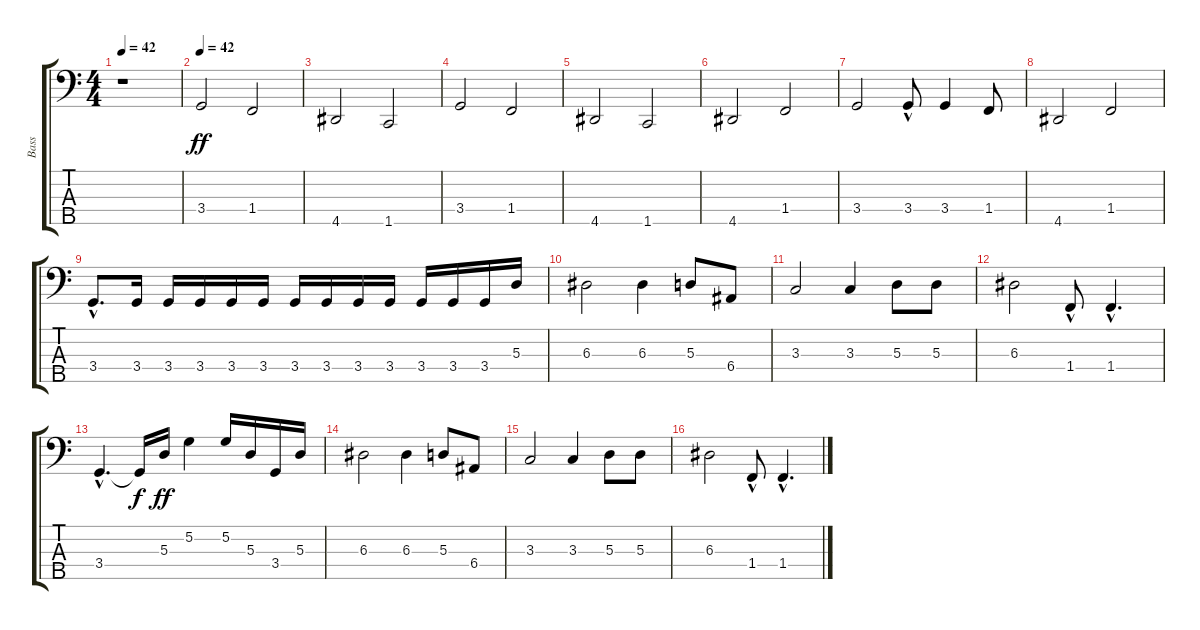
\track ("Bass" "Bass") {instrument electricbassfinger}
\staff {score tabs}
\tuning (G2 D2 A1 E1 B0) {hide}
\ts (4 4)
\tempo 42
\clef f4
\ks c
r.1{dy ff} |
\tempo 42
3.4.2 1.4.2 |
4.5.2 1.5.2 |
3.4.2 1.4.2 |
4.5.2 1.5.2 |
4.5.2 1.4.2 |
3.4.2 3.4{hac}.8 3.4.4 1.4.8 |
4.5.2 1.4.2 |
3.4{hac}.8{d} 3.4.16 3.4.16 3.4.16 3.4.16 3.4.16 3.4.16 3.4.16 3.4.16 3.4.16 3.4.16 3.4.16 3.4.16 5.3.16 |
6.3.2 6.3.4 5.3.8 6.4.8 |
3.3.2 3.3.4 5.3.8 5.3.8 |
6.3.2 1.4{hac}.8 1.4{hac}.4{d} |
3.4{hac}.4{d} 3.4{t}.16{dy f} 5.3.16{dy ff} 5.2.4 5.2.16 5.3.16 3.4.16 5.3.16 |
6.3.2 6.3.4 5.3.8 6.4.8 |
3.3.2 3.3.4 5.3.8 5.3.8 |
6.3.2 1.4{hac}.8 1.4{hac}.4{d}
